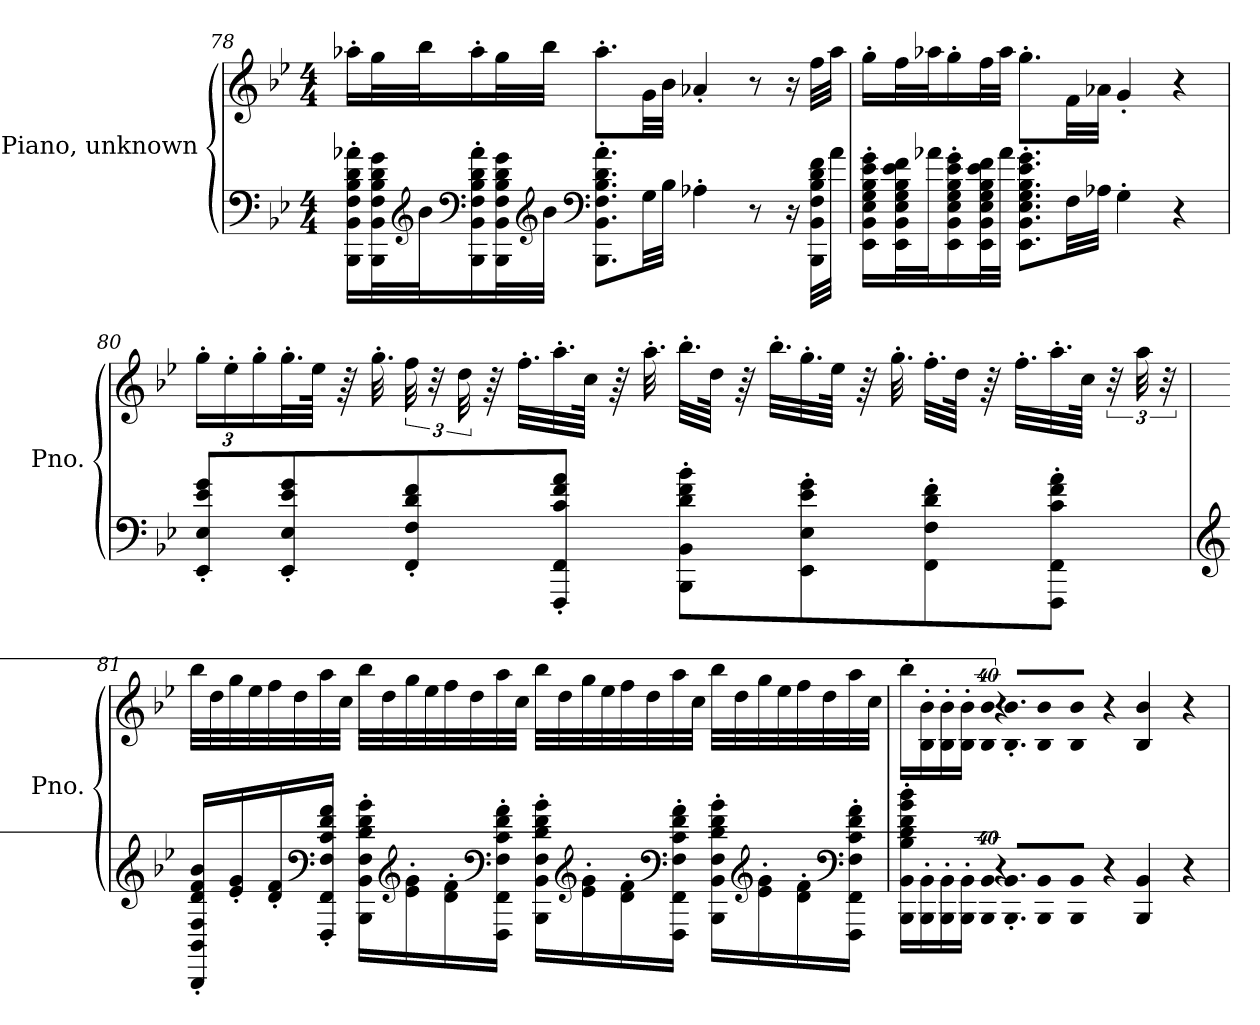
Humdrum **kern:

**kern	**kern
*part1	*part1
*staff2	*staff1
*I"Piano, unknown	*
*I'Pno.	*
*clefF4	*clefG2
*k[b-e-]	*k[b-e-]
*M4/4	*M4/4
=78	=78
16BBB-\' 16BB-\' 16F\' 16B-\' 16d\' 16a-X\'LL	16aa-X'\LL
32BBB-\ 32BB-\ 32F\ 32B-\ 32d\ 32g\L	32gg\L
*clefG2	*
32b-\J	32bb-\J
*clefF4	*
16BBB-\' 16BB-\' 16F\' 16B-\' 16d\' 16a-\'	16aa-'\
32BBB-\ 32BB-\ 32F\ 32B-\ 32d\ 32g\L	32gg\L
*clefG2	*
32b-\JJJ	32bb-\JJJ
*clefF4	*
8.BBB-\' 8.BB-\' 8.F\' 8.B-\' 8.d\' 8.a-\'L	8.aa-'\L
32G\LL	32g\LL
32B-\JJJ	32b-\JJJ
4A-X'\	4a-X'/
8r	8r
16r	16r
32BBB-\ 32BB-\ 32F\ 32B-\ 32d\ 32f\LLL	32ff\LLL
32a-\JJJ	32aa-\JJJ
!!LO:LB:g=z
=79	=79
16EE-\' 16BB-\' 16E-\' 16G\' 16B-\' 16e-\' 16g\'LL	16gg'\LL
32EE-\ 32BB-\ 32E-\ 32G\ 32B-\ 32e-\ 32f\L	32ff\L
32a-X\J	32aa-X\J
16EE-\' 16BB-\' 16E-\' 16G\' 16B-\' 16e-\' 16g\'	16gg'\
32EE-\ 32BB-\ 32E-\ 32G\ 32B-\ 32e-\ 32f\L	32ff\L
32a-\JJJ	32aa-\JJJ
8.EE-\' 8.BB-\' 8.E-\' 8.G\' 8.B-\' 8.e-\' 8.g\'L	8.gg'\L
32F\LL	32f\LL
32A-X\JJJ	32a-X\JJJ
4G'\	4g'/
4r	4r
!!LO:LB:g=z
=80	=80
*	*Xbrackettup
8EE-/' 8E-/' 8e-/' 8g/'L	24gg'\LL
.	24ee-'\
.	24gg'\
8EE-/' 8E-/' 8e-/' 8g/'	32.gg'\L
.	64ee-\JJJk
.	64r
.	32.gg'\
*	*brackettup
8FF/' 8F/' 8d/' 8f/'	48ff\
.	48r
.	48dd\
.	64r
.	32.ff'\LLL
8FFF/' 8FF/' 8c/' 8f/' 8a/'J	32.aa'\
.	64cc\JJJk
.	64r
.	32.aa'\
8BBB-\' 8BB-\' 8d\' 8f\' 8b-\'L	32.bb-'\LLL
.	64dd\JJJk
.	64r
.	32.bb-'\LLL
8EE-\' 8E-\' 8e-\' 8g\'	32.gg'\
.	64ee-\JJJk
.	64r
.	32.gg'\
8FF\' 8F\' 8d\' 8f\'	32.ff'\LLL
.	64dd\JJJk
.	64r
.	32.ff'\LLL
8FFF\' 8FF\' 8c\' 8f\' 8a\'J	32.aa'\
.	64cc\JJJk
.	48r
.	48aa\
.	48r
!!LO:LB:g=z
=81	=81
*clefG2	*
16BBB-/' 16BB-/' 16F/' 16d/' 16f/' 16b-/'LL	32bb-\LLL
.	32dd\
16e-/' 16g/'	32gg\
.	32ee-\
16d/' 16f/'	32ff\
.	32dd\
*clefF4	*
16FFF/' 16FF/' 16F/' 16c/' 16f/' 16a/'JJ	32aa\
.	32cc\JJJ
16BBB-\' 16BB-\' 16F\' 16d\' 16f\' 16b-\'LL	32bb-\LLL
.	32dd\
*clefG2	*
16e-\' 16g\'	32gg\
.	32ee-\
16d\' 16f\'	32ff\
.	32dd\
*clefF4	*
16FFF\' 16FF\' 16F\' 16c\' 16f\' 16a\'JJ	32aa\
.	32cc\JJJ
16BBB-\' 16BB-\' 16F\' 16d\' 16f\' 16b-\'LL	32bb-\LLL
.	32dd\
*clefG2	*
16e-\' 16g\'	32gg\
.	32ee-\
16d\' 16f\'	32ff\
.	32dd\
*clefF4	*
16FFF\' 16FF\' 16F\' 16c\' 16f\' 16a\'JJ	32aa\
.	32cc\JJJ
16BBB-\' 16BB-\' 16F\' 16d\' 16f\' 16b-\'LL	32bb-\LLL
.	32dd\
*clefG2	*
16e-\' 16g\'	32gg\
.	32ee-\
16d\' 16f\'	32ff\
.	32dd\
*clefF4	*
16FFF\' 16FF\' 16F\' 16c\' 16f\' 16a\'JJ	32aa\
.	32cc\JJJ
!!LO:LB:g=z
=82	=82
16BBB-\' 16BB-\' 16B-\' 16d\' 16f\' 16b-\' 16dd\'LL	16bb-'\LL
16BBB-\' 16BB-\'	16B-\' 16b-\'
16BBB-\' 16BB-\'	16B-\' 16b-\'
16BBB-\' 16BB-\'JJ	16B-\' 16b-\'JJ
!LO:N:vis=32	!LO:N:vis=32
640%23BBB-/ 640%23BB-/	640%23B-/ 640%23b-/
!LO:N:vis=64	!LO:N:vis=64
960%17r	960%17r
!LO:N:vis=32.	!LO:N:vis=32.
1920%103BBB-/' 1920%103BB-/'KLL	1920%103B-/' 1920%103b-/'KLL
!LO:N:vis=16	!LO:N:vis=16
1920%137BBB-/ 1920%137BB-/	1920%137B-/ 1920%137b-/
!LO:N:vis=32	!LO:N:vis=32
640%23BBB-/ 640%23BB-/JJk	640%23B-/ 640%23b-/JJk
!LO:N:vis=32	!LO:N:vis=32
640%23r	640%23r
4BBB-/ 4BB-/	4B-/ 4b-/
4r	4r
=	=
*-	*-
